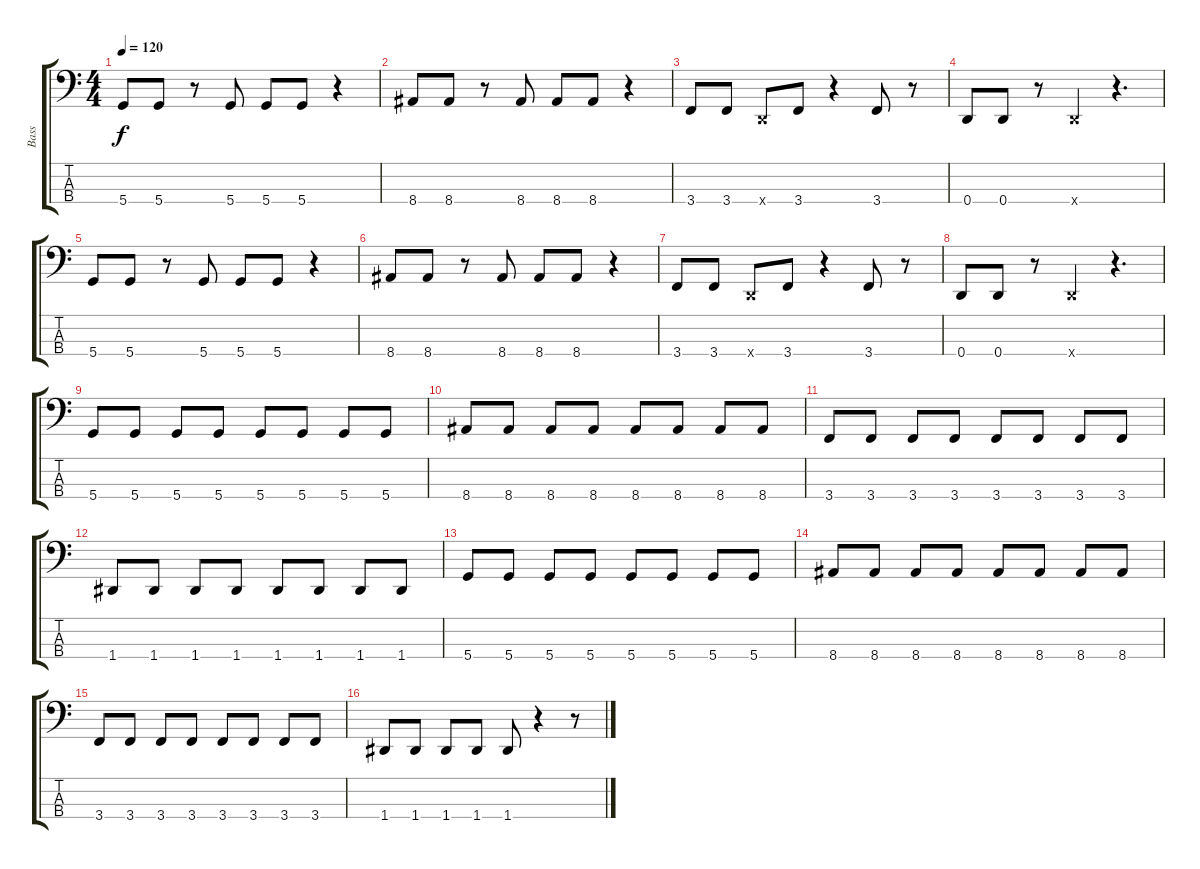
\track ("Bass" "Bass") {instrument electricbasspick}
\staff {score tabs}
\tuning (G2 D2 A1 D1) {hide}
\ts (4 4)
\tempo 120
\clef f4
\ks c
5.4.8{dy f} 5.4.8 r.8 5.4.8 5.4.8 5.4.8 r.4 |
8.4.8 8.4.8 r.8 8.4.8 8.4.8 8.4.8 r.4 |
3.4.8 3.4.8 0.4{x}.8 3.4.8 r.4 3.4.8 r.8 |
0.4.8 0.4.8 r.8 0.4{x}.4 r.4{d} |
5.4.8 5.4.8 r.8 5.4.8 5.4.8 5.4.8 r.4 |
8.4.8 8.4.8 r.8 8.4.8 8.4.8 8.4.8 r.4 |
3.4.8 3.4.8 0.4{x}.8 3.4.8 r.4 3.4.8 r.8 |
0.4.8 0.4.8 r.8 0.4{x}.4 r.4{d} |
5.4.8 5.4.8 5.4.8 5.4.8 5.4.8 5.4.8 5.4.8 5.4.8 |
8.4.8 8.4.8 8.4.8 8.4.8 8.4.8 8.4.8 8.4.8 8.4.8 |
3.4.8 3.4.8 3.4.8 3.4.8 3.4.8 3.4.8 3.4.8 3.4.8 |
1.4.8 1.4.8 1.4.8 1.4.8 1.4.8 1.4.8 1.4.8 1.4.8 |
5.4.8 5.4.8 5.4.8 5.4.8 5.4.8 5.4.8 5.4.8 5.4.8 |
8.4.8 8.4.8 8.4.8 8.4.8 8.4.8 8.4.8 8.4.8 8.4.8 |
3.4.8 3.4.8 3.4.8 3.4.8 3.4.8 3.4.8 3.4.8 3.4.8 |
1.4.8 1.4.8 1.4.8 1.4.8 1.4.8 r.4 r.8
